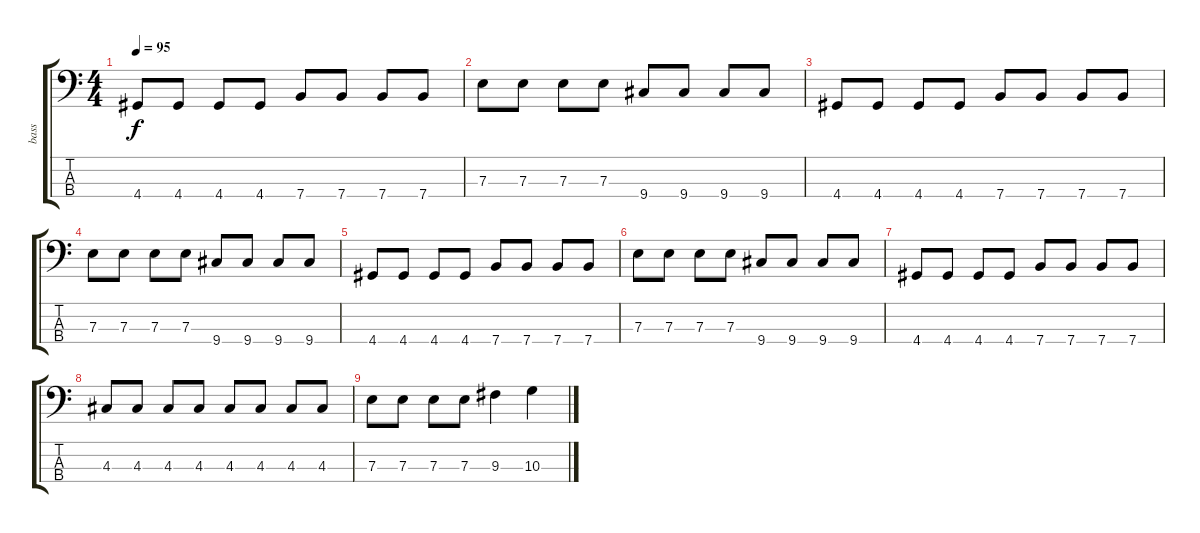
\track ("bass" "bass") {instrument electricbassfinger}
\staff {score tabs}
\tuning (G2 D2 A1 E1) {hide}
\ts (4 4)
\tempo 95
\clef f4
\ks c
4.4.8{dy f} 4.4.8 4.4.8 4.4.8 7.4.8 7.4.8 7.4.8 7.4.8 |
7.3.8 7.3.8 7.3.8 7.3.8 9.4.8 9.4.8 9.4.8 9.4.8 |
4.4.8 4.4.8 4.4.8 4.4.8 7.4.8 7.4.8 7.4.8 7.4.8 |
7.3.8 7.3.8 7.3.8 7.3.8 9.4.8 9.4.8 9.4.8 9.4.8 |
4.4.8 4.4.8 4.4.8 4.4.8 7.4.8 7.4.8 7.4.8 7.4.8 |
7.3.8 7.3.8 7.3.8 7.3.8 9.4.8 9.4.8 9.4.8 9.4.8 |
4.4.8 4.4.8 4.4.8 4.4.8 7.4.8 7.4.8 7.4.8 7.4.8 |
4.3.8 4.3.8 4.3.8 4.3.8 4.3.8 4.3.8 4.3.8 4.3.8 |
7.3.8 7.3.8 7.3.8 7.3.8 9.3.4 10.3.4
